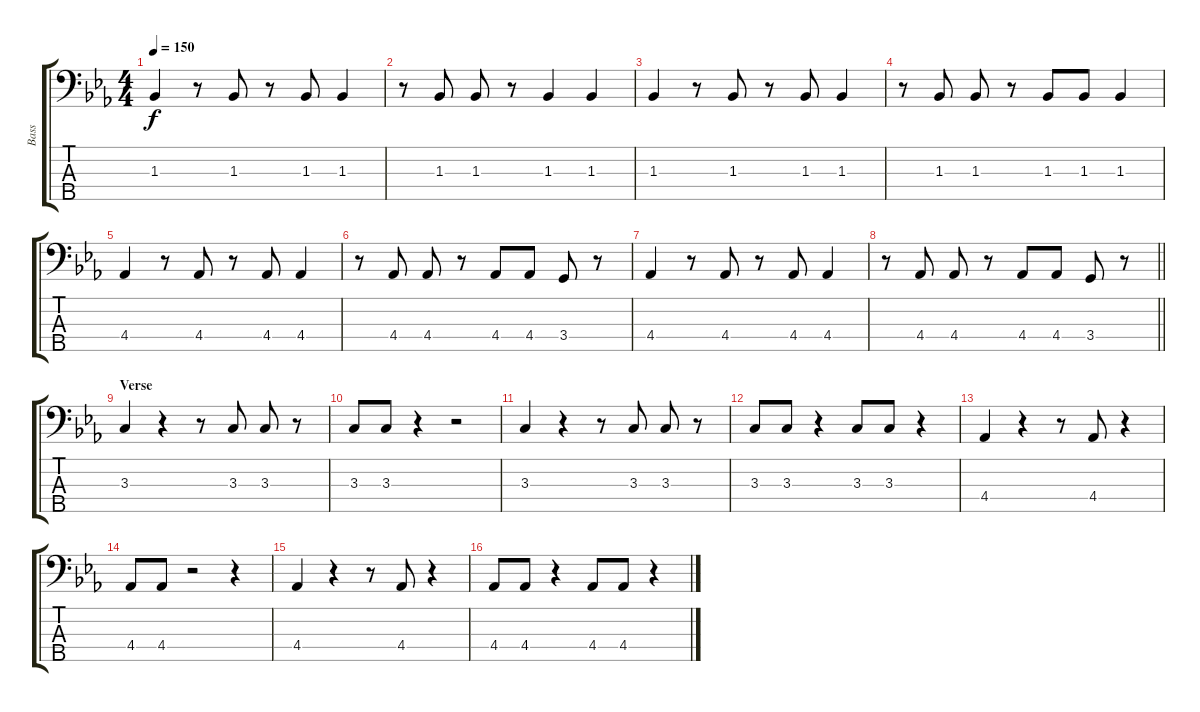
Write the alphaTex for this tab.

\track ("Bass" "Bass") {instrument electricbassfinger}
\staff {score tabs}
\tuning (G2 D2 A1 E1 B0) {hide}
\ts (4 4)
\tempo 150
\clef f4
\ks eb
1.3.4{dy f} r.8 1.3.8 r.8 1.3.8 1.3.4 |
r.8 1.3.8 1.3.8 r.8 1.3.4 1.3.4 |
1.3.4 r.8 1.3.8 r.8 1.3.8 1.3.4 |
r.8 1.3.8 1.3.8 r.8 1.3.8 1.3.8 1.3.4 |
4.4.4 r.8 4.4.8 r.8 4.4.8 4.4.4 |
r.8 4.4.8 4.4.8 r.8 4.4.8 4.4.8 3.4.8 r.8 |
4.4.4 r.8 4.4.8 r.8 4.4.8 4.4.4 |
\barLineRight lightlight
r.8 4.4.8 4.4.8 r.8 4.4.8 4.4.8 3.4.8 r.8 |
\section ("" "Verse")
3.3.4 r.4 r.8 3.3.8 3.3.8 r.8 |
3.3.8 3.3.8 r.4 r.2 |
3.3.4 r.4 r.8 3.3.8 3.3.8 r.8 |
3.3.8 3.3.8 r.4 3.3.8 3.3.8 r.4 |
4.4.4 r.4 r.8 4.4.8 r.4 |
4.4.8 4.4.8 r.2 r.4 |
4.4.4 r.4 r.8 4.4.8 r.4 |
4.4.8 4.4.8 r.4 4.4.8 4.4.8 r.4
